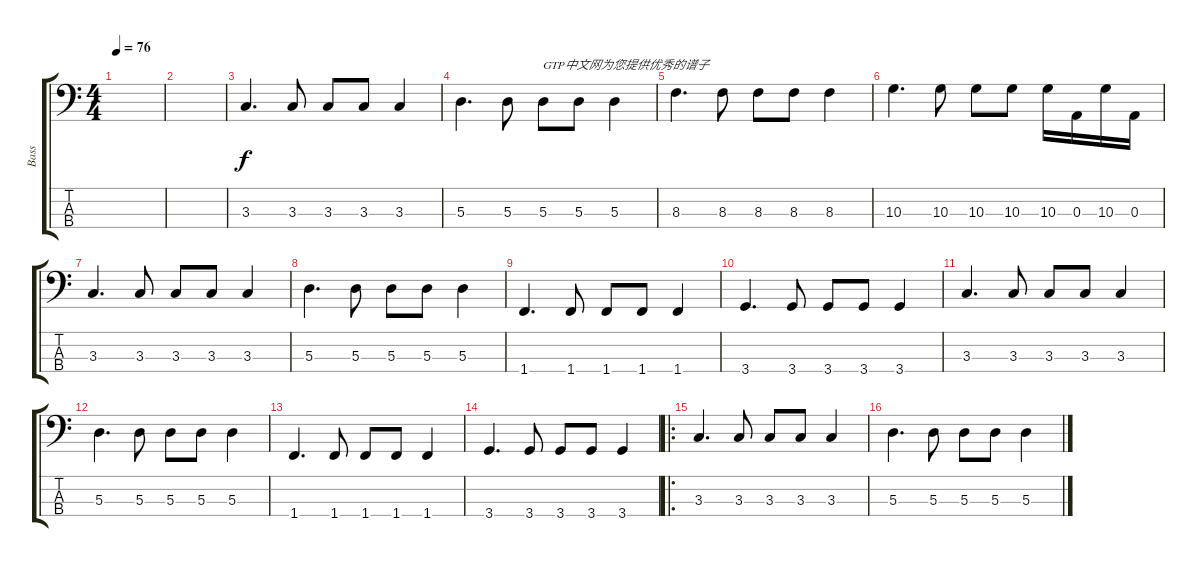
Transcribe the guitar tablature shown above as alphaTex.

\track ("Bass" "Bass") {instrument acousticguitarnylon}
\staff {score tabs}
\tuning (G2 D2 A1 E1) {hide}
\ts (4 4)
\tempo 76
\clef f4
\ks c
|
|
3.3.4{d} 3.3.8 3.3.8 3.3.8 3.3.4 |
5.3.4{d} 5.3.8 5.3.8{txt "GTP中文网为您提供优秀的谱子"} 5.3.8 5.3.4 |
8.3.4{d} 8.3.8 8.3.8 8.3.8 8.3.4 |
10.3.4{d} 10.3.8 10.3.8 10.3.8 10.3.16 0.3.16 10.3.16 0.3.16 |
3.3.4{d} 3.3.8 3.3.8 3.3.8 3.3.4 |
5.3.4{d} 5.3.8 5.3.8 5.3.8 5.3.4 |
1.4.4{d} 1.4.8 1.4.8 1.4.8 1.4.4 |
3.4.4{d} 3.4.8 3.4.8 3.4.8 3.4.4 |
3.3.4{d} 3.3.8 3.3.8 3.3.8 3.3.4 |
5.3.4{d} 5.3.8 5.3.8 5.3.8 5.3.4 |
1.4.4{d} 1.4.8 1.4.8 1.4.8 1.4.4 |
3.4.4{d} 3.4.8 3.4.8 3.4.8 3.4.4 |
\ro
3.3.4{d} 3.3.8 3.3.8 3.3.8 3.3.4 |
5.3.4{d} 5.3.8 5.3.8 5.3.8 5.3.4
